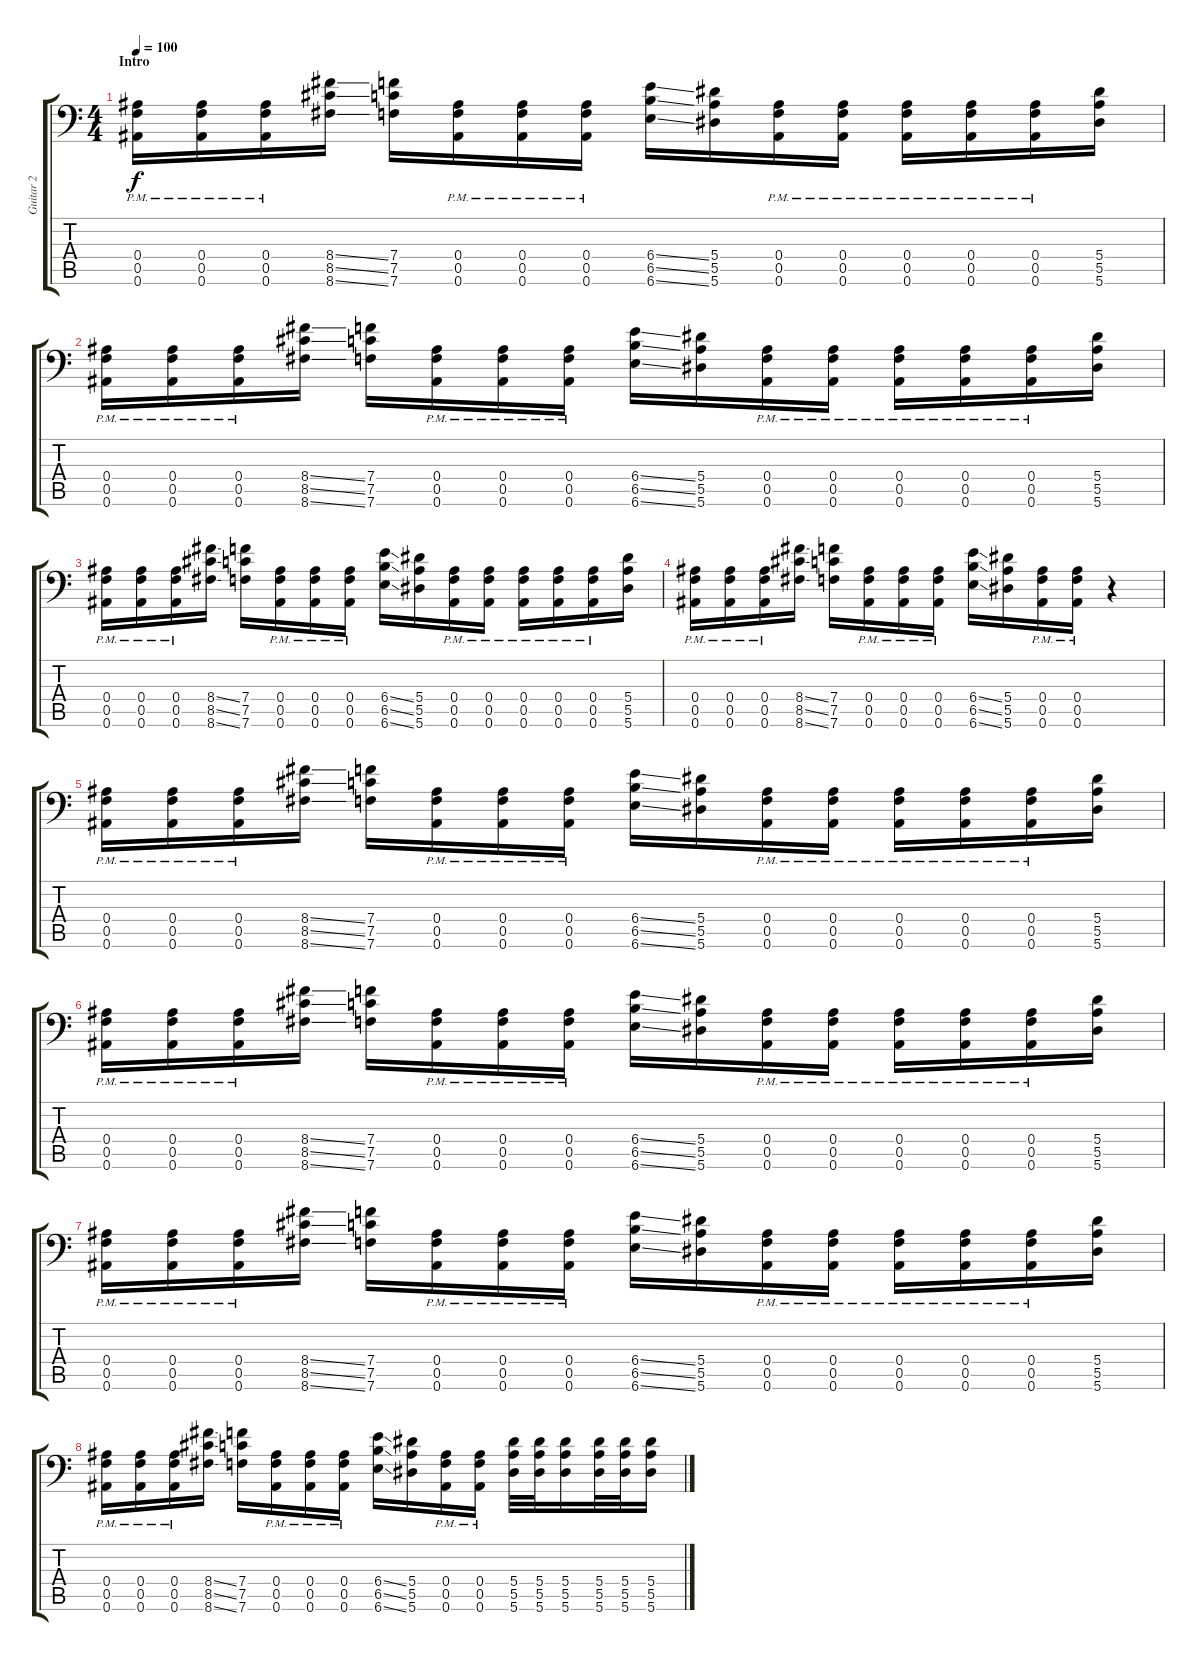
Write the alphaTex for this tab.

\track ("Guitar 2" "Guitar 2") {instrument distortionguitar}
\staff {score tabs}
\tuning (C4 G3 Eb3 Bb2 F2 Bb1) {hide}
\ts (4 4)
\section ("" "Intro")
\tempo 100
\clef f4
\ks c
(0.4{pm} 0.5{pm} 0.6{pm}).16{dy f instrument distortionguitar} (0.4{pm} 0.5{pm} 0.6{pm}).16 (0.4{pm} 0.5{pm} 0.6{pm}).16 (8.4{ss} 8.5{ss} 8.6{ss}).16 (7.4 7.5 7.6).16 (0.4{pm} 0.5{pm} 0.6{pm}).16 (0.4{pm} 0.5{pm} 0.6{pm}).16 (0.4{pm} 0.5{pm} 0.6{pm}).16 (6.4{ss} 6.5{ss} 6.6{ss}).16 (5.4 5.5 5.6).16 (0.4{pm} 0.5{pm} 0.6{pm}).16 (0.4{pm} 0.5{pm} 0.6{pm}).16 (0.4{pm} 0.5{pm} 0.6{pm}).16 (0.4{pm} 0.5{pm} 0.6{pm}).16 (0.4{pm} 0.5{pm} 0.6{pm}).16 (5.4 5.5 5.6).16 |
(0.4{pm} 0.5{pm} 0.6{pm}).16 (0.4{pm} 0.5{pm} 0.6{pm}).16 (0.4{pm} 0.5{pm} 0.6{pm}).16 (8.4{ss} 8.5{ss} 8.6{ss}).16 (7.4 7.5 7.6).16 (0.4{pm} 0.5{pm} 0.6{pm}).16 (0.4{pm} 0.5{pm} 0.6{pm}).16 (0.4{pm} 0.5{pm} 0.6{pm}).16 (6.4{ss} 6.5{ss} 6.6{ss}).16 (5.4 5.5 5.6).16 (0.4{pm} 0.5{pm} 0.6{pm}).16 (0.4{pm} 0.5{pm} 0.6{pm}).16 (0.4{pm} 0.5{pm} 0.6{pm}).16 (0.4{pm} 0.5{pm} 0.6{pm}).16 (0.4{pm} 0.5{pm} 0.6{pm}).16 (5.4 5.5 5.6).16 |
(0.4{pm} 0.5{pm} 0.6{pm}).16 (0.4{pm} 0.5{pm} 0.6{pm}).16 (0.4{pm} 0.5{pm} 0.6{pm}).16 (8.4{ss} 8.5{ss} 8.6{ss}).16 (7.4 7.5 7.6).16 (0.4{pm} 0.5{pm} 0.6{pm}).16 (0.4{pm} 0.5{pm} 0.6{pm}).16 (0.4{pm} 0.5{pm} 0.6{pm}).16 (6.4{ss} 6.5{ss} 6.6{ss}).16 (5.4 5.5 5.6).16 (0.4{pm} 0.5{pm} 0.6{pm}).16 (0.4{pm} 0.5{pm} 0.6{pm}).16 (0.4{pm} 0.5{pm} 0.6{pm}).16 (0.4{pm} 0.5{pm} 0.6{pm}).16 (0.4{pm} 0.5{pm} 0.6{pm}).16 (5.4 5.5 5.6).16 |
(0.4{pm} 0.5{pm} 0.6{pm}).16 (0.4{pm} 0.5{pm} 0.6{pm}).16 (0.4{pm} 0.5{pm} 0.6{pm}).16 (8.4{ss} 8.5{ss} 8.6{ss}).16 (7.4 7.5 7.6).16 (0.4{pm} 0.5{pm} 0.6{pm}).16 (0.4{pm} 0.5{pm} 0.6{pm}).16 (0.4{pm} 0.5{pm} 0.6{pm}).16 (6.4{ss} 6.5{ss} 6.6{ss}).16 (5.4 5.5 5.6).16 (0.4{pm} 0.5{pm} 0.6{pm}).16 (0.4{pm} 0.5{pm} 0.6{pm}).16 r.4 |
(0.4{pm} 0.5{pm} 0.6{pm}).16 (0.4{pm} 0.5{pm} 0.6{pm}).16 (0.4{pm} 0.5{pm} 0.6{pm}).16 (8.4{ss} 8.5{ss} 8.6{ss}).16 (7.4 7.5 7.6).16 (0.4{pm} 0.5{pm} 0.6{pm}).16 (0.4{pm} 0.5{pm} 0.6{pm}).16 (0.4{pm} 0.5{pm} 0.6{pm}).16 (6.4{ss} 6.5{ss} 6.6{ss}).16 (5.4 5.5 5.6).16 (0.4{pm} 0.5{pm} 0.6{pm}).16 (0.4{pm} 0.5{pm} 0.6{pm}).16 (0.4{pm} 0.5{pm} 0.6{pm}).16 (0.4{pm} 0.5{pm} 0.6{pm}).16 (0.4{pm} 0.5{pm} 0.6{pm}).16 (5.4 5.5 5.6).16 |
(0.4{pm} 0.5{pm} 0.6{pm}).16 (0.4{pm} 0.5{pm} 0.6{pm}).16 (0.4{pm} 0.5{pm} 0.6{pm}).16 (8.4{ss} 8.5{ss} 8.6{ss}).16 (7.4 7.5 7.6).16 (0.4{pm} 0.5{pm} 0.6{pm}).16 (0.4{pm} 0.5{pm} 0.6{pm}).16 (0.4{pm} 0.5{pm} 0.6{pm}).16 (6.4{ss} 6.5{ss} 6.6{ss}).16 (5.4 5.5 5.6).16 (0.4{pm} 0.5{pm} 0.6{pm}).16 (0.4{pm} 0.5{pm} 0.6{pm}).16 (0.4{pm} 0.5{pm} 0.6{pm}).16 (0.4{pm} 0.5{pm} 0.6{pm}).16 (0.4{pm} 0.5{pm} 0.6{pm}).16 (5.4 5.5 5.6).16 |
(0.4{pm} 0.5{pm} 0.6{pm}).16 (0.4{pm} 0.5{pm} 0.6{pm}).16 (0.4{pm} 0.5{pm} 0.6{pm}).16 (8.4{ss} 8.5{ss} 8.6{ss}).16 (7.4 7.5 7.6).16 (0.4{pm} 0.5{pm} 0.6{pm}).16 (0.4{pm} 0.5{pm} 0.6{pm}).16 (0.4{pm} 0.5{pm} 0.6{pm}).16 (6.4{ss} 6.5{ss} 6.6{ss}).16 (5.4 5.5 5.6).16 (0.4{pm} 0.5{pm} 0.6{pm}).16 (0.4{pm} 0.5{pm} 0.6{pm}).16 (0.4{pm} 0.5{pm} 0.6{pm}).16 (0.4{pm} 0.5{pm} 0.6{pm}).16 (0.4{pm} 0.5{pm} 0.6{pm}).16 (5.4 5.5 5.6).16 |
(0.4{pm} 0.5{pm} 0.6{pm}).16 (0.4{pm} 0.5{pm} 0.6{pm}).16 (0.4{pm} 0.5{pm} 0.6{pm}).16 (8.4{ss} 8.5{ss} 8.6{ss}).16 (7.4 7.5 7.6).16 (0.4{pm} 0.5{pm} 0.6{pm}).16 (0.4{pm} 0.5{pm} 0.6{pm}).16 (0.4{pm} 0.5{pm} 0.6{pm}).16 (6.4{ss} 6.5{ss} 6.6{ss}).16 (5.4 5.5 5.6).16 (0.4{pm} 0.5{pm} 0.6{pm}).16 (0.4{pm} 0.5{pm} 0.6{pm}).16 (5.4 5.5 5.6).32 (5.4 5.5 5.6).32 (5.4 5.5 5.6).16 (5.4 5.5 5.6).32 (5.4 5.5 5.6).32 (5.4 5.5 5.6).16
